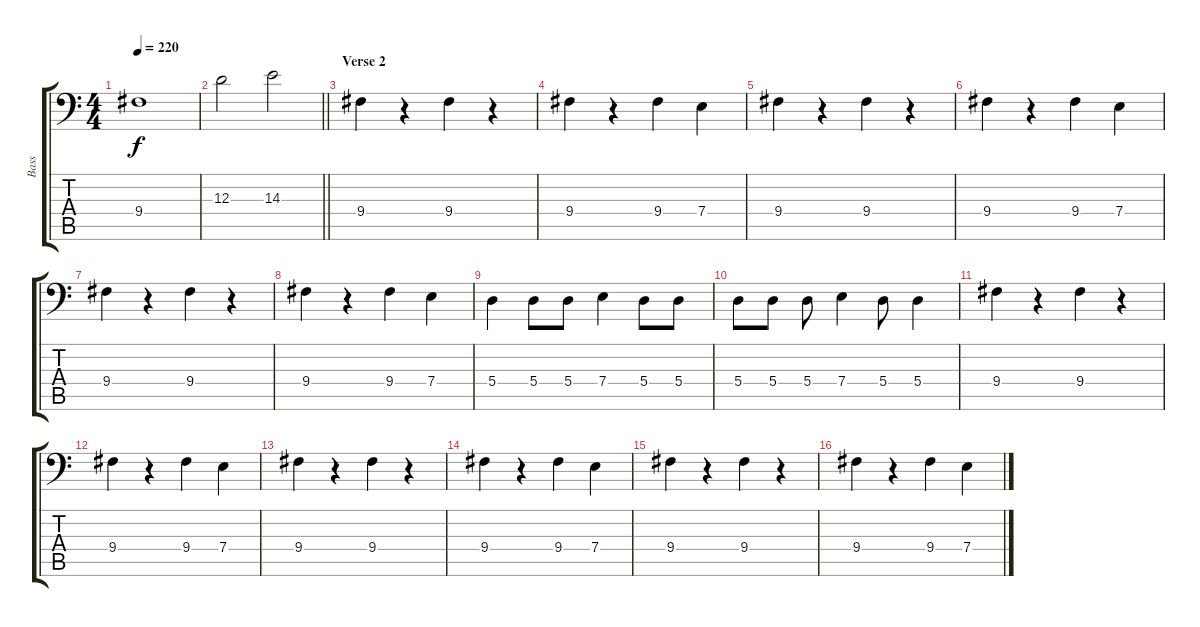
\track ("Bass" "Bass") {instrument electricbassfinger}
\staff {score tabs}
\tuning (C3 G2 D2 A1 E1 B0) {hide}
\ts (4 4)
\tempo 220
\clef f4
\ks c
9.4{t}.1{dy f} |
\barLineRight lightlight
12.3.2 14.3.2 |
\section ("" "Verse 2")
9.4.4 r.4 9.4.4 r.4 |
9.4.4 r.4 9.4.4 7.4.4 |
9.4.4 r.4 9.4.4 r.4 |
9.4.4 r.4 9.4.4 7.4.4 |
9.4.4 r.4 9.4.4 r.4 |
9.4.4 r.4 9.4.4 7.4.4 |
5.4.4 5.4.8 5.4.8 7.4.4 5.4.8 5.4.8 |
5.4.8 5.4.8 5.4.8 7.4.4 5.4.8 5.4.4 |
9.4.4 r.4 9.4.4 r.4 |
9.4.4 r.4 9.4.4 7.4.4 |
9.4.4 r.4 9.4.4 r.4 |
9.4.4 r.4 9.4.4 7.4.4 |
9.4.4 r.4 9.4.4 r.4 |
9.4.4 r.4 9.4.4 7.4.4
